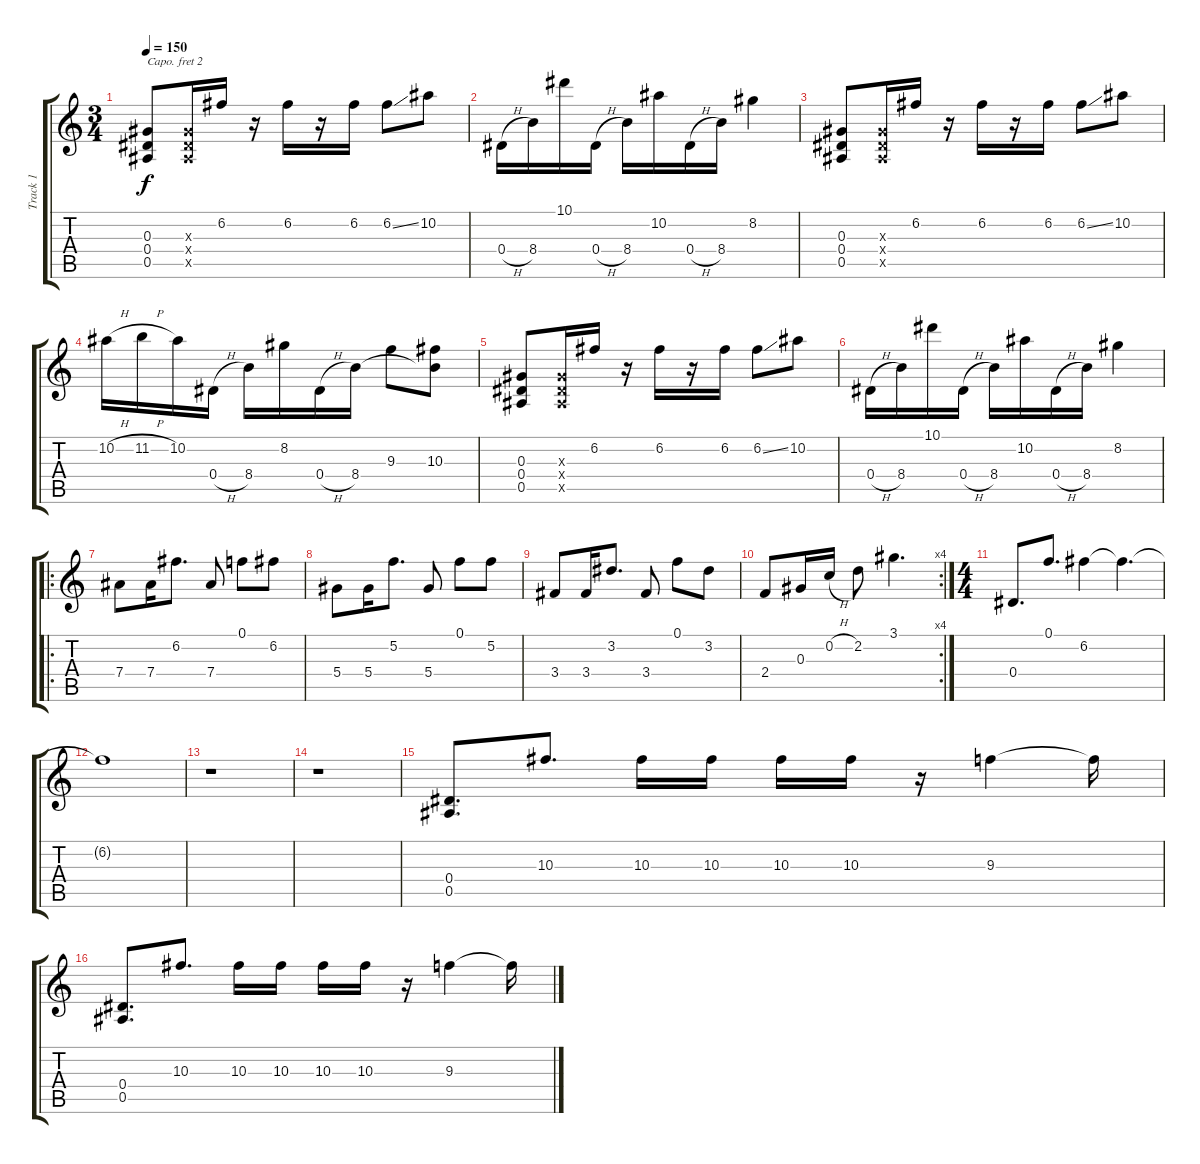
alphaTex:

\track ("Track 1" "Track 1") {instrument acousticguitarsteel}
\staff {score tabs}
\capo 2
\tuning (Eb4 Bb3 Gb3 Db3 Ab2 Eb2) {hide}
\ts (3 4)
\tempo 150
\clef g2
\ks c
(0.3 0.4 0.5).8{dy f} (0.3{x} 0.4{x} 0.5{x}).16 6.2.16 r.16 6.2.16 r.16 6.2.16 6.2{ss}.8 10.2.8 |
0.4{h}.16 8.4.16 10.1.16 0.4{h}.16 8.4.16 10.2.16 0.4{h}.16 8.4.16 8.2.4 |
(0.3 0.4 0.5).8 (0.3{x} 0.4{x} 0.5{x}).16 6.2.16 r.16 6.2.16 r.16 6.2.16 6.2{ss}.8 10.2.8 |
10.2{h}.16 11.2{h}.16 10.2.16 0.4{h}.16 8.4.16 8.2.16 0.4{h}.16 8.4.16 9.3.8 (10.3 8.4{t}).8 |
(0.3 0.4 0.5).8 (0.3{x} 0.4{x} 0.5{x}).16 6.2.16 r.16 6.2.16 r.16 6.2.16 6.2{ss}.8 10.2.8 |
0.4{h}.16 8.4.16 10.1.16 0.4{h}.16 8.4.16 10.2.16 0.4{h}.16 8.4.16 8.2.4 |
\ro
7.4.8 7.4.16 6.2.8{d} 7.4.8 0.1.8 6.2.8 |
5.4.8 5.4.16 5.2.8{d} 5.4.8 0.1.8 5.2.8 |
3.4.8 3.4.16 3.2.8{d} 3.4.8 0.1.8 3.2.8 |
\rc 4
2.4.8 0.3.16 0.2{h}.16 2.2.8 3.1.4{d} |
\ts (4 4)
0.4.8{d} 0.1.8{d} 6.2.4 6.2{t}.4{d} |
6.2{t}.1 |
r.1 |
r.1 |
(0.4 0.5).8{d} 10.3.8{d} 10.3.16 10.3.16 10.3.16 10.3.16 r.16 9.3.4 9.3{t}.16 |
(0.4 0.5).8{d} 10.3.8{d} 10.3.16 10.3.16 10.3.16 10.3.16 r.16 9.3.4 9.3{t}.16
